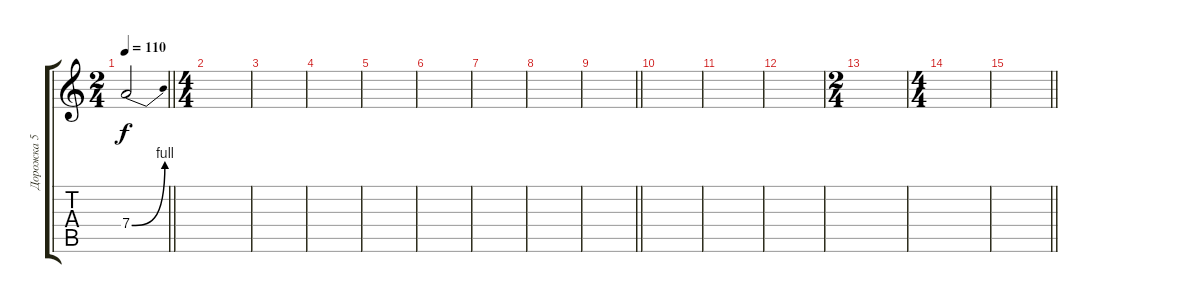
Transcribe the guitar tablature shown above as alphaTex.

\track ("Дорожка 5" "Дорожка 5") {instrument distortionguitar}
\staff {score tabs}
\tuning (E4 B3 G3 D3 A2 E2) {hide}
\ts (2 4)
\tempo 110
\clef g2
\barLineRight lightlight
\ks c
7.4{be (bend 0 0 60 4)}.2{dy f} |
\ts (4 4)
|
|
|
|
|
|
|
\barLineRight lightlight
|
|
|
|
\ts (2 4)
|
\ts (4 4)
|
\barLineRight lightlight
